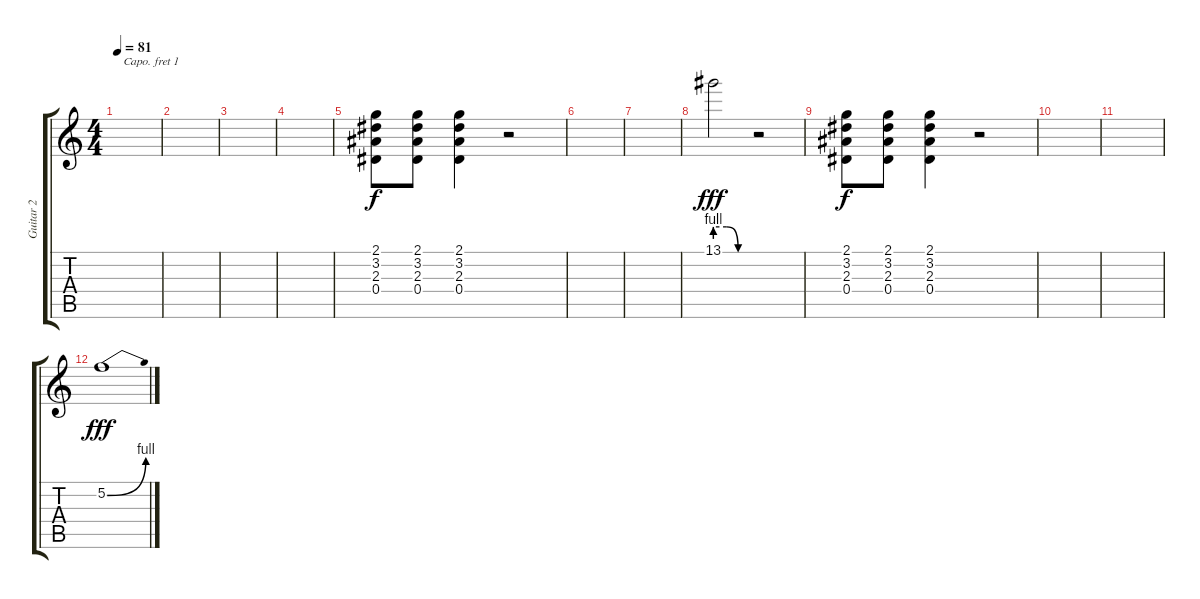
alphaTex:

\track ("Guitar 2" "Guitar 2") {instrument electricguitarjazz}
\staff {score tabs}
\capo 1
\tuning (E4 B3 G3 D3 A2 E2) {hide}
\ts (4 4)
\tempo 81
\clef g2
\ks c
|
|
|
|
(2.1 3.2 2.3 0.4).8 (2.1 3.2 2.3 0.4).8 (2.1 3.2 2.3 0.4).4 r.2 |
|
|
13.1{be (custom 0 4 20 4 40 0 60 0)}.2{dy fff} r.2 |
(2.1 3.2 2.3 0.4).8{dy f} (2.1 3.2 2.3 0.4).8 (2.1 3.2 2.3 0.4).4 r.2 |
|
|
5.2{be (bend 0 0 60 4)}.1{dy fff}
